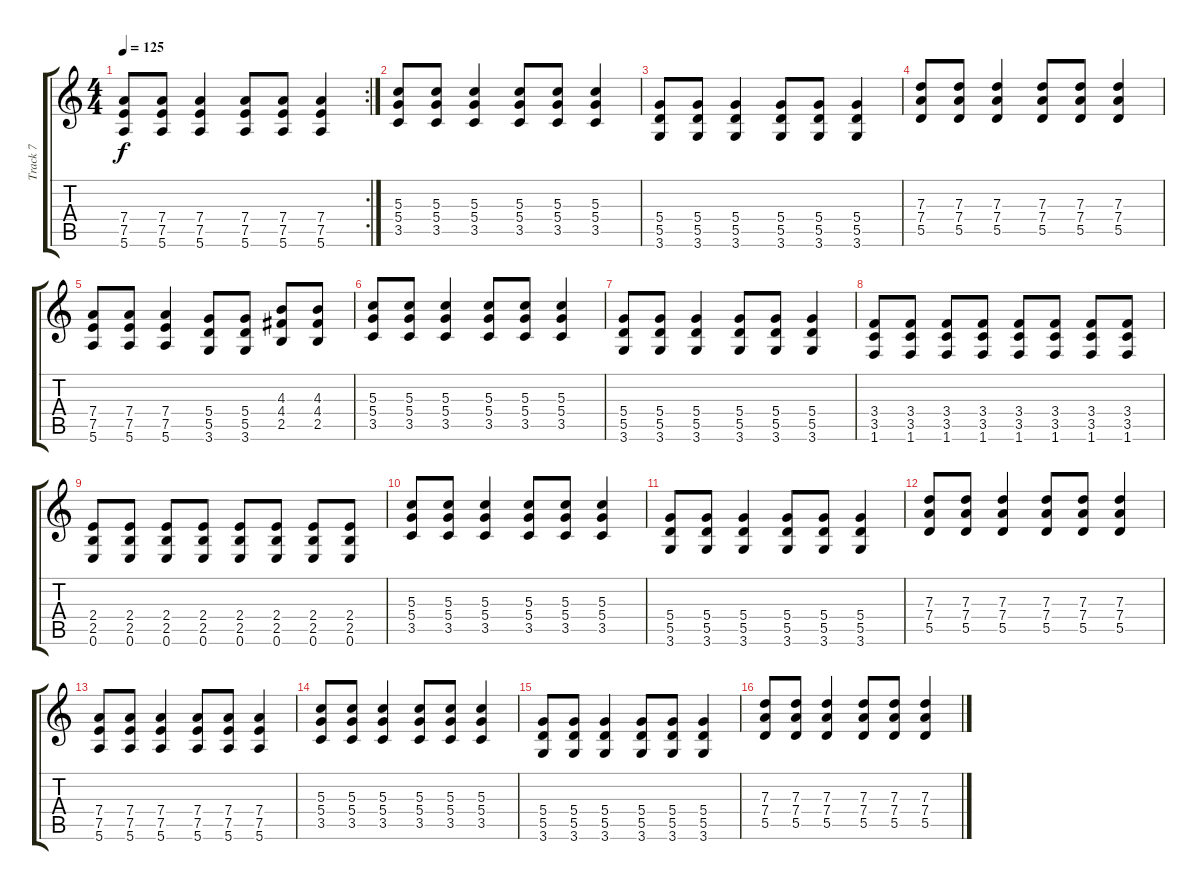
\track ("Track 7" "Track 7") {instrument distortionguitar}
\staff {score tabs}
\tuning (E4 B3 G3 D3 A2 E2) {hide}
\rc 2
\ts (4 4)
\tempo 125
\clef g2
\ks c
(7.4 7.5 5.6).8{dy f} (7.4 7.5 5.6).8 (7.4 7.5 5.6).4 (7.4 7.5 5.6).8 (7.4 7.5 5.6).8 (7.4 7.5 5.6).4 |
(5.3 5.4 3.5).8 (5.3 5.4 3.5).8 (5.3 5.4 3.5).4 (5.3 5.4 3.5).8 (5.3 5.4 3.5).8 (5.3 5.4 3.5).4 |
(5.4 5.5 3.6).8 (5.4 5.5 3.6).8 (5.4 5.5 3.6).4 (5.4 5.5 3.6).8 (5.4 5.5 3.6).8 (5.4 5.5 3.6).4 |
(7.3 7.4 5.5).8 (7.3 7.4 5.5).8 (7.3 7.4 5.5).4 (7.3 7.4 5.5).8 (7.3 7.4 5.5).8 (7.3 7.4 5.5).4 |
(7.4 7.5 5.6).8 (7.4 7.5 5.6).8 (7.4 7.5 5.6).4 (5.4 5.5 3.6).8 (5.4 5.5 3.6).8 (4.3 4.4 2.5).8 (4.3 4.4 2.5).8 |
(5.3 5.4 3.5).8 (5.3 5.4 3.5).8 (5.3 5.4 3.5).4 (5.3 5.4 3.5).8 (5.3 5.4 3.5).8 (5.3 5.4 3.5).4 |
(5.4 5.5 3.6).8 (5.4 5.5 3.6).8 (5.4 5.5 3.6).4 (5.4 5.5 3.6).8 (5.4 5.5 3.6).8 (5.4 5.5 3.6).4 |
(3.4 3.5 1.6).8 (3.4 3.5 1.6).8 (3.4 3.5 1.6).8 (3.4 3.5 1.6).8 (3.4 3.5 1.6).8 (3.4 3.5 1.6).8 (3.4 3.5 1.6).8 (3.4 3.5 1.6).8 |
(2.4 2.5 0.6).8 (2.4 2.5 0.6).8 (2.4 2.5 0.6).8 (2.4 2.5 0.6).8 (2.4 2.5 0.6).8 (2.4 2.5 0.6).8 (2.4 2.5 0.6).8 (2.4 2.5 0.6).8 |
(5.3 5.4 3.5).8 (5.3 5.4 3.5).8 (5.3 5.4 3.5).4 (5.3 5.4 3.5).8 (5.3 5.4 3.5).8 (5.3 5.4 3.5).4 |
(5.4 5.5 3.6).8 (5.4 5.5 3.6).8 (5.4 5.5 3.6).4 (5.4 5.5 3.6).8 (5.4 5.5 3.6).8 (5.4 5.5 3.6).4 |
(7.3 7.4 5.5).8 (7.3 7.4 5.5).8 (7.3 7.4 5.5).4 (7.3 7.4 5.5).8 (7.3 7.4 5.5).8 (7.3 7.4 5.5).4 |
(7.4 7.5 5.6).8 (7.4 7.5 5.6).8 (7.4 7.5 5.6).4 (7.4 7.5 5.6).8 (7.4 7.5 5.6).8 (7.4 7.5 5.6).4 |
(5.3 5.4 3.5).8 (5.3 5.4 3.5).8 (5.3 5.4 3.5).4 (5.3 5.4 3.5).8 (5.3 5.4 3.5).8 (5.3 5.4 3.5).4 |
(5.4 5.5 3.6).8 (5.4 5.5 3.6).8 (5.4 5.5 3.6).4 (5.4 5.5 3.6).8 (5.4 5.5 3.6).8 (5.4 5.5 3.6).4 |
(7.3 7.4 5.5).8 (7.3 7.4 5.5).8 (7.3 7.4 5.5).4 (7.3 7.4 5.5).8 (7.3 7.4 5.5).8 (7.3 7.4 5.5).4
